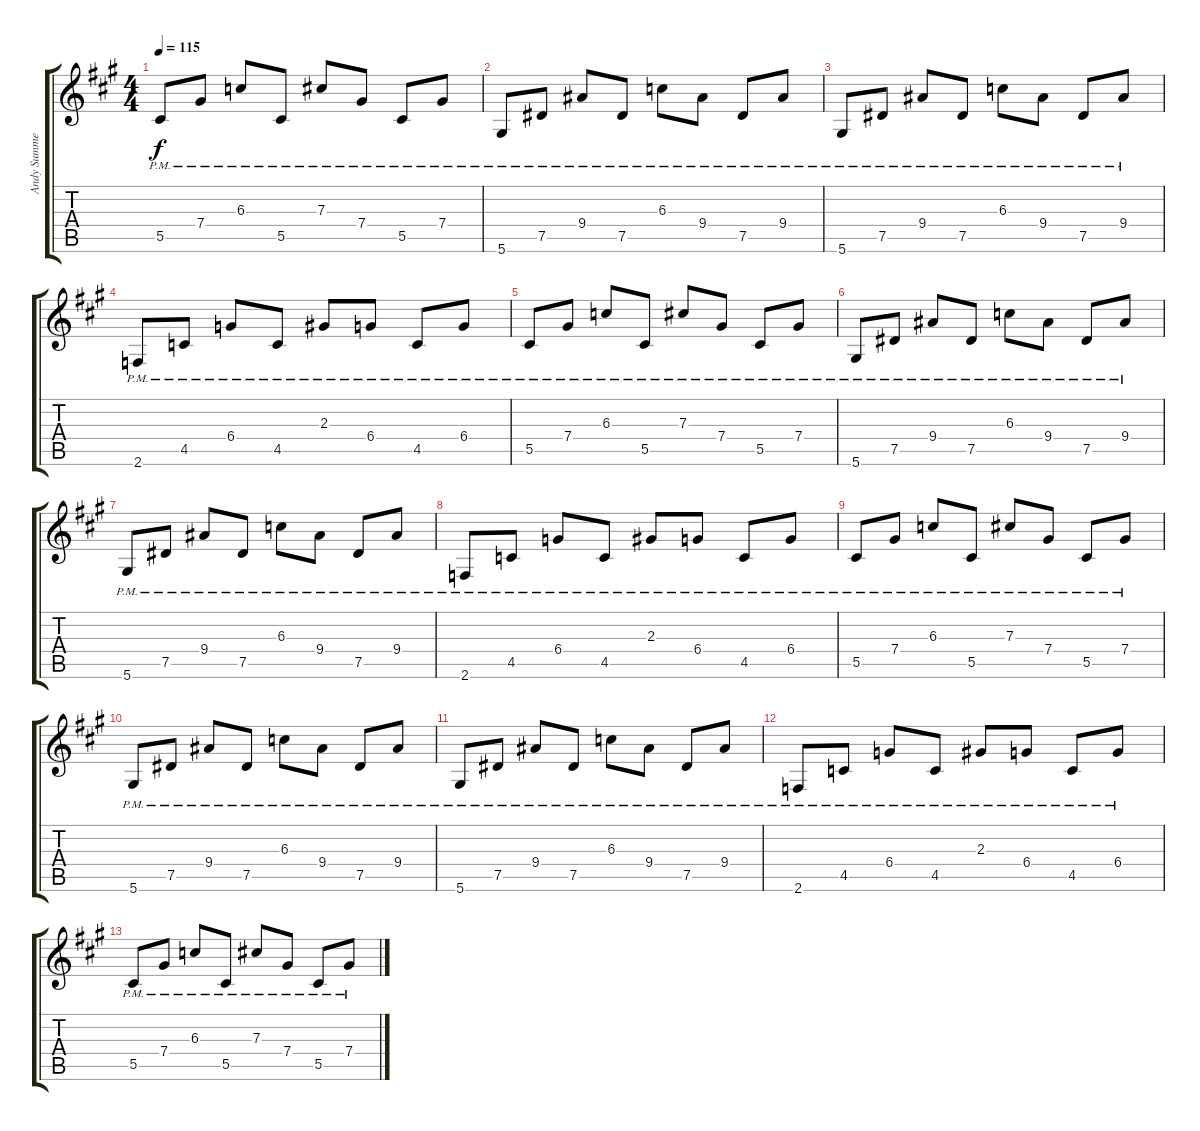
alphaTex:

\track ("Andy Summers (P.M)" "Andy Summe") {instrument electricguitarclean}
\staff {score tabs}
\tuning (Eb4 Bb3 Gb3 Db3 Ab2 Eb2) {hide}
\ts (4 4)
\tempo 115
\clef g2
\ks a
5.5{pm}.8{dy f} 7.4{pm}.8 6.3{pm}.8 5.5{pm}.8 7.3{pm}.8 7.4{pm}.8 5.5{pm}.8 7.4{pm}.8 |
5.6{pm}.8 7.5{pm}.8 9.4{pm}.8 7.5{pm}.8 6.3{pm}.8 9.4{pm}.8 7.5{pm}.8 9.4{pm}.8 |
5.6{pm}.8 7.5{pm}.8 9.4{pm}.8 7.5{pm}.8 6.3{pm}.8 9.4{pm}.8 7.5{pm}.8 9.4{pm}.8 |
2.6{pm}.8 4.5{pm}.8 6.4{pm}.8 4.5{pm}.8 2.3{pm}.8 6.4{pm}.8 4.5{pm}.8 6.4{pm}.8 |
5.5{pm}.8 7.4{pm}.8 6.3{pm}.8 5.5{pm}.8 7.3{pm}.8 7.4{pm}.8 5.5{pm}.8 7.4{pm}.8 |
5.6{pm}.8 7.5{pm}.8 9.4{pm}.8 7.5{pm}.8 6.3{pm}.8 9.4{pm}.8 7.5{pm}.8 9.4{pm}.8 |
5.6{pm}.8 7.5{pm}.8 9.4{pm}.8 7.5{pm}.8 6.3{pm}.8 9.4{pm}.8 7.5{pm}.8 9.4{pm}.8 |
2.6{pm}.8 4.5{pm}.8 6.4{pm}.8 4.5{pm}.8 2.3{pm}.8 6.4{pm}.8 4.5{pm}.8 6.4{pm}.8 |
5.5{pm}.8 7.4{pm}.8 6.3{pm}.8 5.5{pm}.8 7.3{pm}.8 7.4{pm}.8 5.5{pm}.8 7.4{pm}.8 |
5.6{pm}.8 7.5{pm}.8 9.4{pm}.8 7.5{pm}.8 6.3{pm}.8 9.4{pm}.8 7.5{pm}.8 9.4{pm}.8 |
5.6{pm}.8 7.5{pm}.8 9.4{pm}.8 7.5{pm}.8 6.3{pm}.8 9.4{pm}.8 7.5{pm}.8 9.4{pm}.8 |
2.6{pm}.8 4.5{pm}.8 6.4{pm}.8 4.5{pm}.8 2.3{pm}.8 6.4{pm}.8 4.5{pm}.8 6.4{pm}.8 |
5.5{pm}.8 7.4{pm}.8 6.3{pm}.8 5.5{pm}.8 7.3{pm}.8 7.4{pm}.8 5.5{pm}.8 7.4{pm}.8
